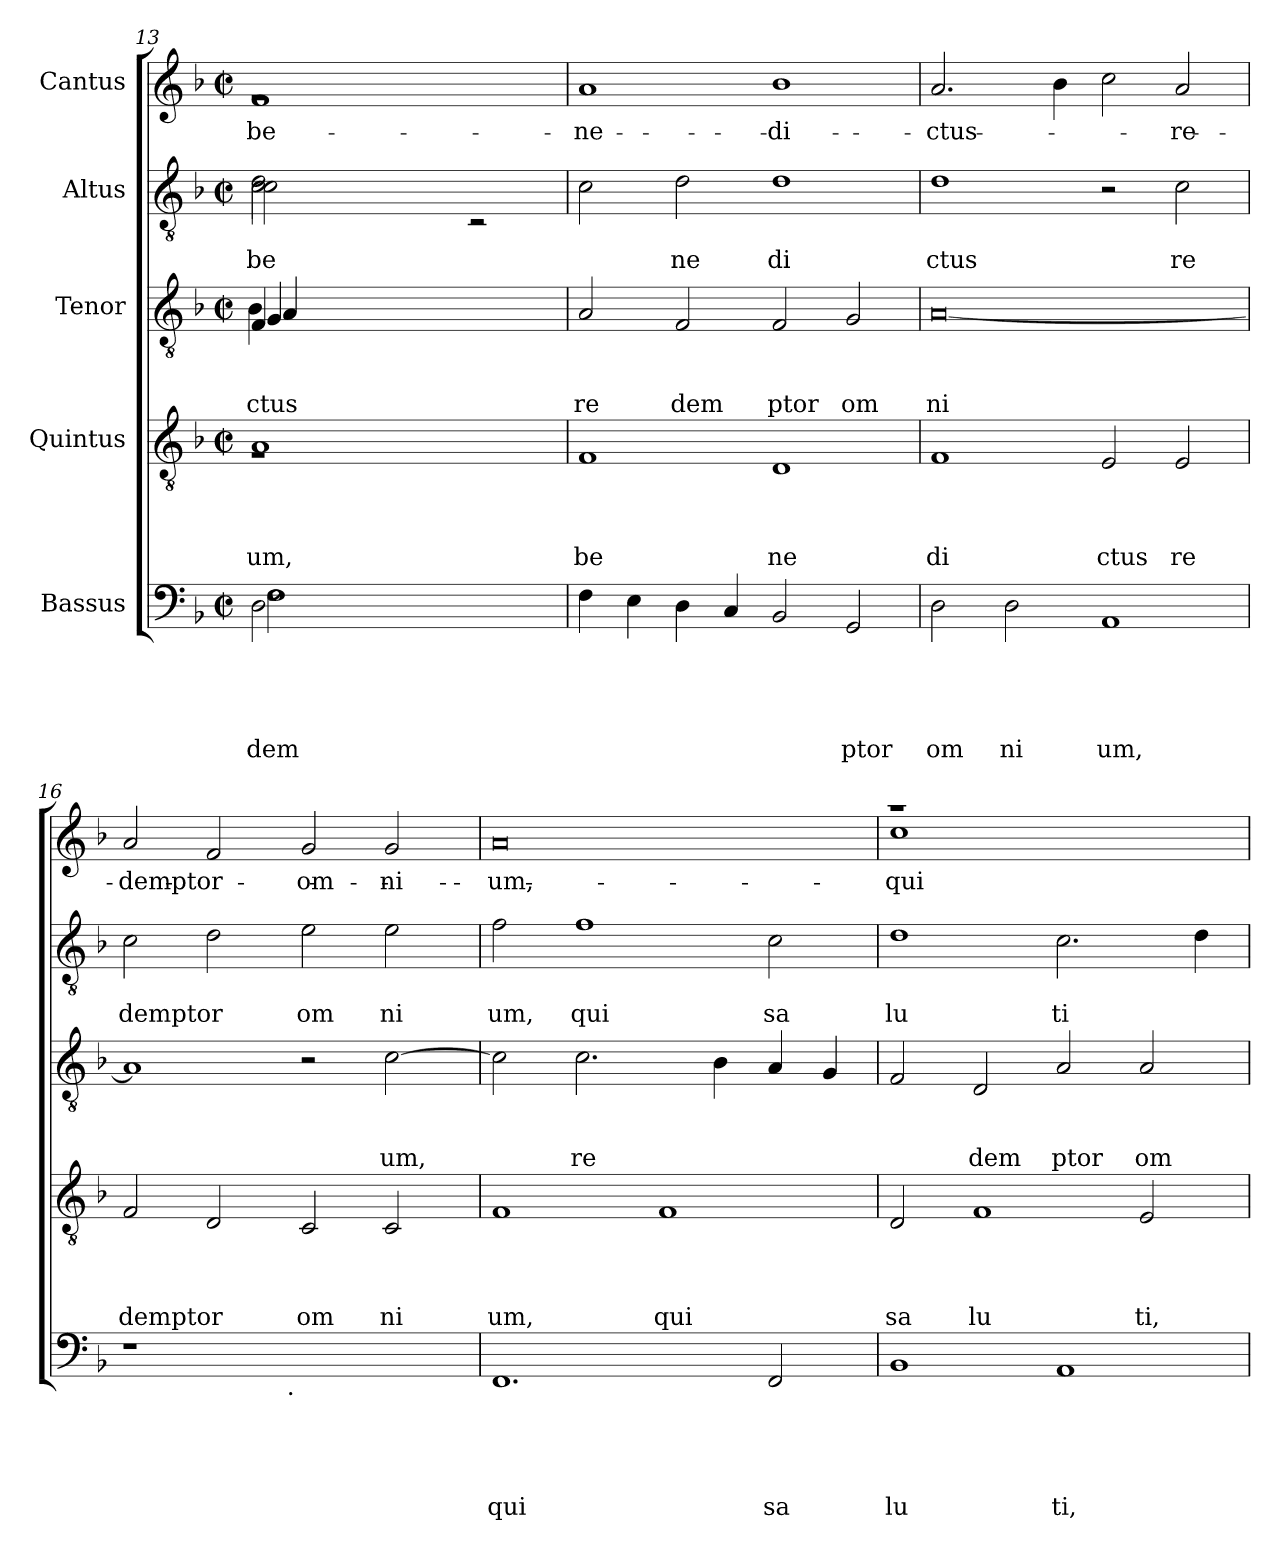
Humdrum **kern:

**kern	**text	**text	**text	**text	**text	**kern	**text	**text	**text	**text	**kern	**text	**text	**text	**kern	**text	**text	**kern	**text
*part5	*part5	*part5	*part5	*part5	*part5	*part4	*part4	*part4	*part4	*part4	*part3	*part3	*part3	*part3	*part2	*part2	*part2	*part1	*part1
*staff5	*staff5	*staff5	*staff5	*staff5	*staff5	*staff4	*staff4	*staff4	*staff4	*staff4	*staff3	*staff3	*staff3	*staff3	*staff2	*staff2	*staff2	*staff1	*staff1
*I"Bassus	*	*	*	*	*	*I"Quintus	*	*	*	*	*I"Tenor	*	*	*	*I"Altus	*	*	*I"Cantus	*
*clefF4	*	*	*	*	*	*clefGv2	*	*	*	*	*clefGv2	*	*	*	*clefGv2	*	*	*clefG2	*
*k[b-]	*	*	*	*	*	*k[b-]	*	*	*	*	*k[b-]	*	*	*	*k[b-]	*	*	*k[b-]	*
*F:	*	*	*	*	*	*F:	*	*	*	*	*F:	*	*	*	*F:	*	*	*F:	*
*M2/2	*	*	*	*	*	*M2/2	*	*	*	*	*M2/2	*	*	*	*M2/2	*	*	*M2/2	*
*met(c|)	*	*	*	*	*	*met(c|)	*	*	*	*	*met(c|)	*	*	*	*met(c|)	*	*	*met(c|)	*
=13	=13	=13	=13	=13	=13	=13	=13	=13	=13	=13	=13	=13	=13	=13	=13	=13	=13	=13	=13
!	!	!	!	!	!LO:LY:b	!	!	!	!	!	!	!	!	!	!	!	!	!	!
*^	*	*	*	*	*	*	*	*	*	*	*	*	*	*	*	*	*	*	*
!	!	!	!	!	!	!LO:LY:b	!	!	!	!	!	!	!	!	!	!	!	!	!	!
*	*^	*	*	*	*	*	*	*	*	*	*	*	*	*	*	*	*	*	*	*
!	!	!	!	!	!	!	!LO:LY:b	!	!	!	!	!LO:LY:b	!	!	!	!LO:LY:b	!	!	!LO:LY:b	!	!
*	*	*	*	*	*	*	*	*^	*	*	*	*	*^	*	*	*	*^	*	*	*	*
*	*	*	*	*	*	*	*	*	*	*	*	*	*	*	*^	*	*	*	*	*^	*	*	*	*
*	*	*	*	*	*	*	*	*	*	*	*	*	*	*	*	*^	*	*	*	*	*	*	*	*	*	*
!	!	!	!	!	!	!	!	!	!	!	!	!	!	!	!	!	!	!	!	!	!	!	!	!	!LO:LY:b	!	!LO:LY:b
*	*	*	*	*	*	*	*	*	*	*	*	*	*	*	*	*	*	*	*	*	*	*	*	*	*	*^	*
2D\	1F	2F\	.	.	.	.	dem	1A	1rA	.	.	.	um,	4F/	4G/	4A/	4B-\	.	.	ctus	2d\	2c\	2c\	.	be	1ra	1f	be-
.	.	.	.	.	.	.	.	.	.	.	.	.	.	1.ryy	1.ryy	1.ryy	1.ryy	.	.	.	.	.	.	.	.	.	.	.
2.ryy	.	2.ryy	.	.	.	.	.	.	.	.	.	.	.	.	.	.	.	.	.	.	1ryy	2.ryy	1ryy	.	.	.	.	.
.	2.ryy	.	.	.	.	.	.	2.ryy	2.ryy	.	.	.	.	.	.	.	.	.	.	.	.	.	.	.	.	2.ryy	2.ryy	.
2ryy	.	2ryy	.	.	.	.	.	.	.	.	.	.	.	.	.	.	.	.	.	.	.	2rC	.	.	.	.	.	.
.	.	.	.	.	.	.	.	.	.	.	.	.	.	.	.	.	.	.	.	.	4ryy	.	4ryy	.	.	.	.	.
*v	*v	*v	*	*	*	*	*	*	*	*	*	*	*	*v	*v	*v	*v	*	*	*	*	*	*	*	*	*v	*v	*
*	*	*	*	*	*	*v	*v	*	*	*	*	*	*	*	*	*	*	*	*	*	*	*
!!LO:LB:g=z
=14	=14	=14	=14	=14	=14	=14	=14	=14	=14	=14	=14	=14	=14	=14	=14	=14	=14	=14	=14	=14	=14
!	!	!	!	!	!	!	!	!	!	!LO:LY:b	!	!	!	!LO:LY:b	!	!	!	!	!	!	!LO:LY:b
*	*	*	*	*	*	*	*	*	*	*	*	*	*	*	*v	*v	*v	*	*	*	*
4F\	.	.	.	.	.	1F	.	.	.	be	2A/	.	.	re	2c\	.	.	1a	-ne-
4E\	.	.	.	.	.	.	.	.	.	.	.	.	.	.	.	.	.	.	.
!	!	!	!	!	!	!	!	!	!	!	!	!	!	!LO:LY:b	!	!	!LO:LY:b	!	!
4D\	.	.	.	.	.	.	.	.	.	.	2F/	.	.	dem	2d\	.	ne	.	.
4C/	.	.	.	.	.	.	.	.	.	.	.	.	.	.	.	.	.	.	.
!	!	!	!	!	!	!	!	!	!	!LO:LY:b	!	!	!	!LO:LY:b	!	!	!LO:LY:b	!	!LO:LY:b
2BB-/	.	.	.	.	.	1D	.	.	.	ne	2F/	.	.	ptor	1d	.	di	1b-	-di-
!	!	!	!	!	!LO:LY:b	!	!	!	!	!	!	!	!	!LO:LY:b	!	!	!	!	!
2GG/	.	.	.	.	ptor	.	.	.	.	.	2G/	.	.	om	.	.	.	.	.
=15	=15	=15	=15	=15	=15	=15	=15	=15	=15	=15	=15	=15	=15	=15	=15	=15	=15	=15	=15
!	!	!	!	!	!LO:LY:b	!	!	!	!	!LO:LY:b	!	!	!	!LO:LY:b	!	!	!LO:LY:b	!	!LO:LY:b
2D\	.	.	.	.	om	1F	.	.	.	di	[<0A	.	.	ni	1d	.	ctus	2.a/	-ctus
!	!	!	!	!	!LO:LY:b	!	!	!	!	!	!	!	!	!	!	!	!	!	!
2D\	.	.	.	.	ni	.	.	.	.	.	.	.	.	.	.	.	.	.	.
.	.	.	.	.	.	.	.	.	.	.	.	.	.	.	.	.	.	4b-\	.
!	!	!	!	!	!LO:LY:b	!	!	!	!	!LO:LY:b	!	!	!	!	!	!	!	!	!
1AA	.	.	.	.	um,	2E/	.	.	.	ctus	.	.	.	.	2r	.	.	2cc\	.
!	!	!	!	!	!	!	!	!	!	!LO:LY:b	!	!	!	!	!	!	!LO:LY:b	!	!LO:LY:b
.	.	.	.	.	.	2E/	.	.	.	re	.	.	.	.	2c\	.	re	2a/	re-
=16	=16	=16	=16	=16	=16	=16	=16	=16	=16	=16	=16	=16	=16	=16	=16	=16	=16	=16	=16
!	!	!	!	!	!	!	!	!	!	!LO:LY:b	!	!	!	!	!	!	!LO:LY:b	!	!LO:LY:b
*^	*	*	*	*	*	*	*	*	*	*	*	*	*	*	*	*	*	*	*
1r	2ryy	.	.	.	.	.	2F/	.	.	.	demptor	1A]	.	.	.	2c\	.	demptor	2a/	-demptor
.	4...ryy	.	.	.	.	.	2D/	.	.	.	.	.	.	.	.	2d\	.	.	2f/	.
!	!LO:TX:b:t=.	!	!	!	!	!	!	!	!	!	!	!	!	!	!	!	!	!	!	!
.	1ryy	.	.	.	.	.	.	.	.	.	.	.	.	.	.	.	.	.	.	.
!	!	!	!	!	!	!	!	!	!	!	!LO:LY:b	!	!	!	!	!	!	!LO:LY:b	!	!LO:LY:b
1ryy	.	.	.	.	.	.	2C/	.	.	.	om	2r	.	.	.	2e\	.	om	2g/	om-
!	!	!	!	!	!	!	!	!	!	!	!LO:LY:b	!	!	!	!LO:LY:b	!	!	!LO:LY:b	!	!LO:LY:b
.	.	.	.	.	.	.	2C/	.	.	.	ni	[>2c\	.	.	um,	2e\	.	ni	2g/	-ni-
.	32ryy	.	.	.	.	.	.	.	.	.	.	.	.	.	.	.	.	.	.	.
=17	=17	=17	=17	=17	=17	=17	=17	=17	=17	=17	=17	=17	=17	=17	=17	=17	=17	=17	=17	=17
!	!	!	!	!	!	!LO:LY:b	!	!	!	!	!LO:LY:b	!	!	!	!	!	!	!LO:LY:b	!	!LO:LY:b
*v	*v	*	*	*	*	*	*	*	*	*	*	*	*	*	*	*	*	*	*	*
1.FF	.	.	.	.	qui	1F	.	.	.	um,	2c\]	.	.	.	2f\	.	um,	0a	-um,
!	!	!	!	!	!	!	!	!	!	!	!	!	!	!LO:LY:b	!	!	!LO:LY:b	!	!
.	.	.	.	.	.	.	.	.	.	.	2.c\	.	.	re	1f	.	qui	.	.
!	!	!	!	!	!	!	!	!	!	!LO:LY:b	!	!	!	!	!	!	!	!	!
.	.	.	.	.	.	1F	.	.	.	qui	.	.	.	.	.	.	.	.	.
.	.	.	.	.	.	.	.	.	.	.	4B-\	.	.	.	.	.	.	.	.
!	!	!	!	!	!LO:LY:b	!	!	!	!	!	!	!	!	!	!	!	!LO:LY:b	!	!
2FF/	.	.	.	.	sa	.	.	.	.	.	4A/	.	.	.	2c\	.	sa	.	.
.	.	.	.	.	.	.	.	.	.	.	4G/	.	.	.	.	.	.	.	.
=18	=18	=18	=18	=18	=18	=18	=18	=18	=18	=18	=18	=18	=18	=18	=18	=18	=18	=18	=18
!	!	!	!	!	!LO:LY:b	!	!	!	!	!LO:LY:b	!	!	!	!	!	!	!LO:LY:b	!	!LO:LY:b
*	*	*	*	*	*	*	*	*	*	*	*	*	*	*	*	*	*	*^	*
1BB-	.	.	.	.	lu	2D/	.	.	.	sa	2F/	.	.	.	1d	.	lu	1raa	1cc	qui
!	!	!	!	!	!	!	!	!	!	!LO:LY:b	!	!	!	!LO:LY:b	!	!	!	!	!	!
.	.	.	.	.	.	1F	.	.	.	lu	2D/	.	.	dem	.	.	.	.	.	.
!	!	!	!	!	!LO:LY:b	!	!	!	!	!	!	!	!	!LO:LY:b	!	!	!LO:LY:b	!	!	!
1AA	.	.	.	.	ti,	.	.	.	.	.	2A/	.	.	ptor	2.c\	.	ti	1ryy	1ryy	.
!	!	!	!	!	!	!	!	!	!	!LO:LY:b	!	!	!	!LO:LY:b	!	!	!	!	!	!
.	.	.	.	.	.	2E/	.	.	.	ti,	2A/	.	.	om	.	.	.	.	.	.
.	.	.	.	.	.	.	.	.	.	.	.	.	.	.	4d\	.	.	.	.	.
*	*	*	*	*	*	*	*	*	*	*	*	*	*	*	*	*	*	*v	*v	*
=	=	=	=	=	=	=	=	=	=	=	=	=	=	=	=	=	=	=	=
*-	*-	*-	*-	*-	*-	*-	*-	*-	*-	*-	*-	*-	*-	*-	*-	*-	*-	*-	*-
